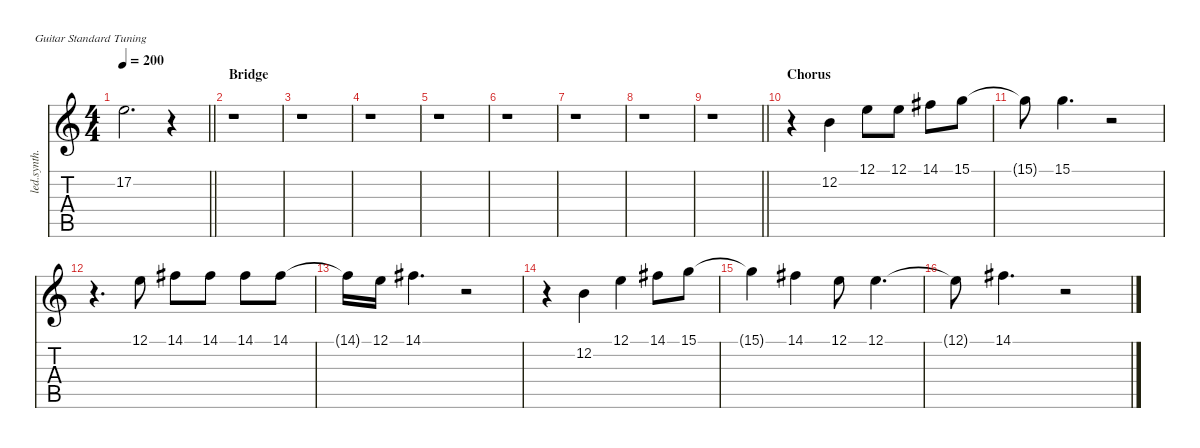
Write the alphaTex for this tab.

\defaultSystemsLayout 4
\hideDynamics
\bracketExtendMode nobrackets
\otherSystemsTrackNameOrientation horizontal
\track ("James Hetfield (Voice)" "led.synth.") {instrument lead2sawtooth}
\staff {score tabs}
\tuning (E4 B3 G3 D3 A2 E2)
\ts (4 4)
\tempo 200
\clef g2
\barLineRight lightlight
\ks c
17.2{t}.2{d dy f beam Down} r.4{beam Down} |
\section ("" "Bridge")
r.1{beam Down} |
r.1{beam Down} |
r.1{beam Down} |
r.1{beam Down} |
r.1{beam Down} |
r.1{beam Down} |
r.1{beam Down} |
\barLineRight lightlight
r.1{beam Down} |
\section ("" "Chorus")
r.4{beam Down} 12.2.4{beam Down} 12.1.8{beam Down} 12.1.8{beam Down} 14.1{acc #}.8{beam Down} 15.1.8{beam Down} |
15.1{t}.8{beam Down} 15.1.4{d beam Down} r.2{beam Down} |
r.4{d beam Down} 12.1.8{beam Down} 14.1{acc #}.8{beam Down} 14.1{acc #}.8{beam Down} 14.1{acc #}.8{beam Down} 14.1{acc #}.8{beam Down} |
14.1{t acc #}.16{beam Down} 12.1.16{beam Down} 14.1{acc #}.4{d beam Down} r.2{beam Down} |
r.4{beam Down} 12.2.4{beam Down} 12.1.4{beam Down} 14.1{acc #}.8{beam Down} 15.1.8{beam Down} |
15.1{t}.4{beam Down} 14.1{acc #}.4{beam Down} 12.1.8{beam Down} 12.1.4{d beam Down} |
12.1{t}.8{beam Down} 14.1{acc #}.4{d beam Down} r.2{beam Down}
